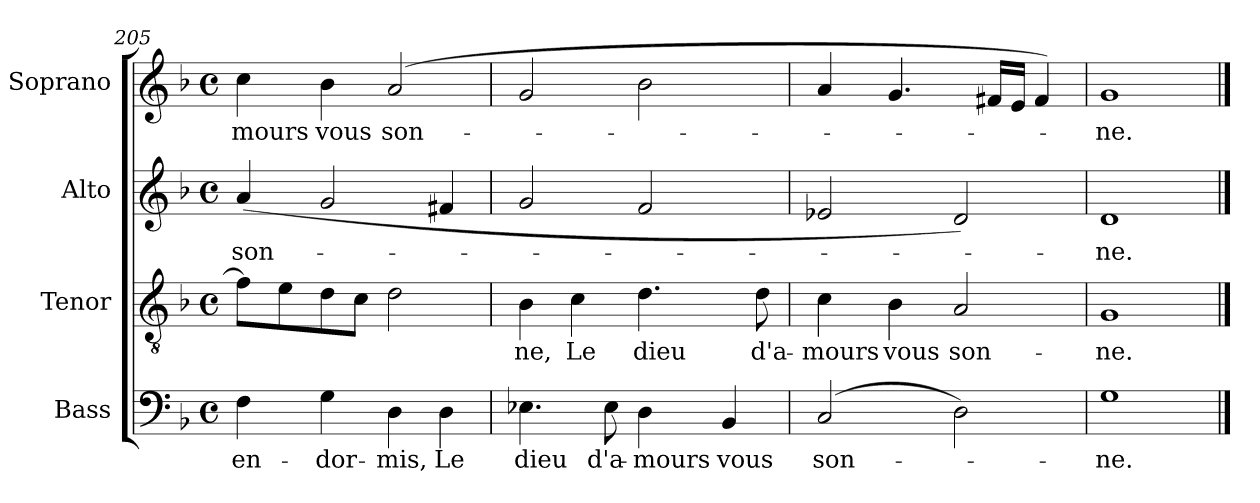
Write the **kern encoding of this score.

**kern	**text	**kern	**text	**kern	**text	**kern	**text
*part4	*part4	*part3	*part3	*part2	*part2	*part1	*part1
*staff4	*staff4	*staff3	*staff3	*staff2	*staff2	*staff1	*staff1
*I"Bass	*	*I"Tenor	*	*I"Alto	*	*I"Soprano	*
*clefF4	*	*clefGv2	*	*clefG2	*	*clefG2	*
*k[b-]	*	*k[b-]	*	*k[b-]	*	*k[b-]	*
*F:	*	*F:	*	*F:	*	*F:	*
*M4/4	*	*M4/4	*	*M4/4	*	*M4/4	*
*met(c)	*	*met(c)	*	*met(c)	*	*met(c)	*
=205	=205	=205	=205	=205	=205	=205	=205
4F\	en-	8f\L]	.	(4a/	son-	4cc\	-mours
.	.	8e\	.	.	.	.	.
4G\	-dor-	8d\	.	2g/	.	4b-\	vous
.	.	8c\J	.	.	.	.	.
4D\	-mis,	2d\	.	.	.	(2a/	son-
4D\	Le	.	.	4f#X/	.	.	.
=206	=206	=206	=206	=206	=206	=206	=206
4.E-X\	dieu	4B-\	-ne,	2g/	.	2g/	.
.	.	4c\	Le	.	.	.	.
8E-\	d'a-	.	.	.	.	.	.
4D\	-mours	4.d\	dieu	2f/	.	2b-\	.
4BB-/	vous	.	.	.	.	.	.
.	.	8d\	d'a-	.	.	.	.
=207	=207	=207	=207	=207	=207	=207	=207
(2C/	son-	4c\	-mours	2e-X/	.	4a/	.
.	.	4B-\	vous	.	.	4.g/	.
2D\)	.	2A/	son-	2d/)	.	.	.
.	.	.	.	.	.	16f#X/LL	.
.	.	.	.	.	.	16e/JJ	.
.	.	.	.	.	.	4f#/)	.
=208	=208	=208	=208	=208	=208	=208	=208
1G	-ne.	1G	-ne.	1d	-ne.	1g	-ne.
==	==	==	==	==	==	==	==
*-	*-	*-	*-	*-	*-	*-	*-
